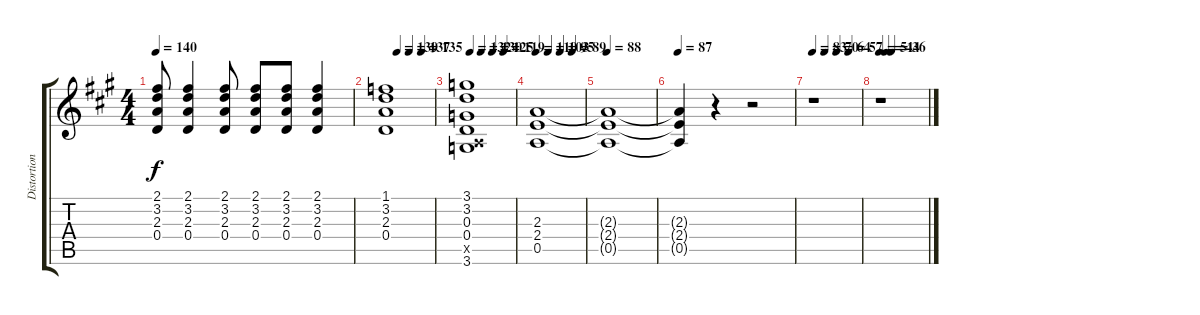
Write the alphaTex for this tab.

\track ("Distortion Guitar 3" "Distortion") {instrument distortionguitar}
\staff {score tabs}
\tuning (E4 B3 G3 D3 A2 E2) {hide}
\ts (4 4)
\tempo 140
\clef g2
\ks a
(2.1{t} 3.2{t} 2.3{t} 0.4{t}).8{dy f} (2.1 3.2 2.3 0.4).4 (2.1 3.2 2.3 0.4).8 (2.1 3.2 2.3 0.4).8 (2.1 3.2 2.3 0.4).8 (2.1 3.2 2.3 0.4).4 |
\tempo (139 0.25)
\tempo (137 0.5)
\tempo (135 0.75)
(1.1 3.2 2.3 0.4).1 |
\tempo 132
\tempo (130 0.25)
\tempo (125 0.5)
\tempo (119 0.75)
(3.1 3.2 0.3 0.4 0.5{x} 3.6).1 |
\tempo 110
\tempo (103 0.25)
\tempo (95 0.5)
\tempo (89 0.75)
(2.3 2.4 0.5).1 |
\tempo 88
(2.3{t} 2.4{t} 0.5{t}).1 |
\tempo 87
(2.3{t} 2.4{t} 0.5{t}).4 r.4 r.2 |
\tempo 83
\tempo (70 0.25)
\tempo (64 0.5)
\tempo (57 0.75)
r.1 |
\tempo 51
\tempo (44 0.125)
\tempo (36 0.25)
r.1
